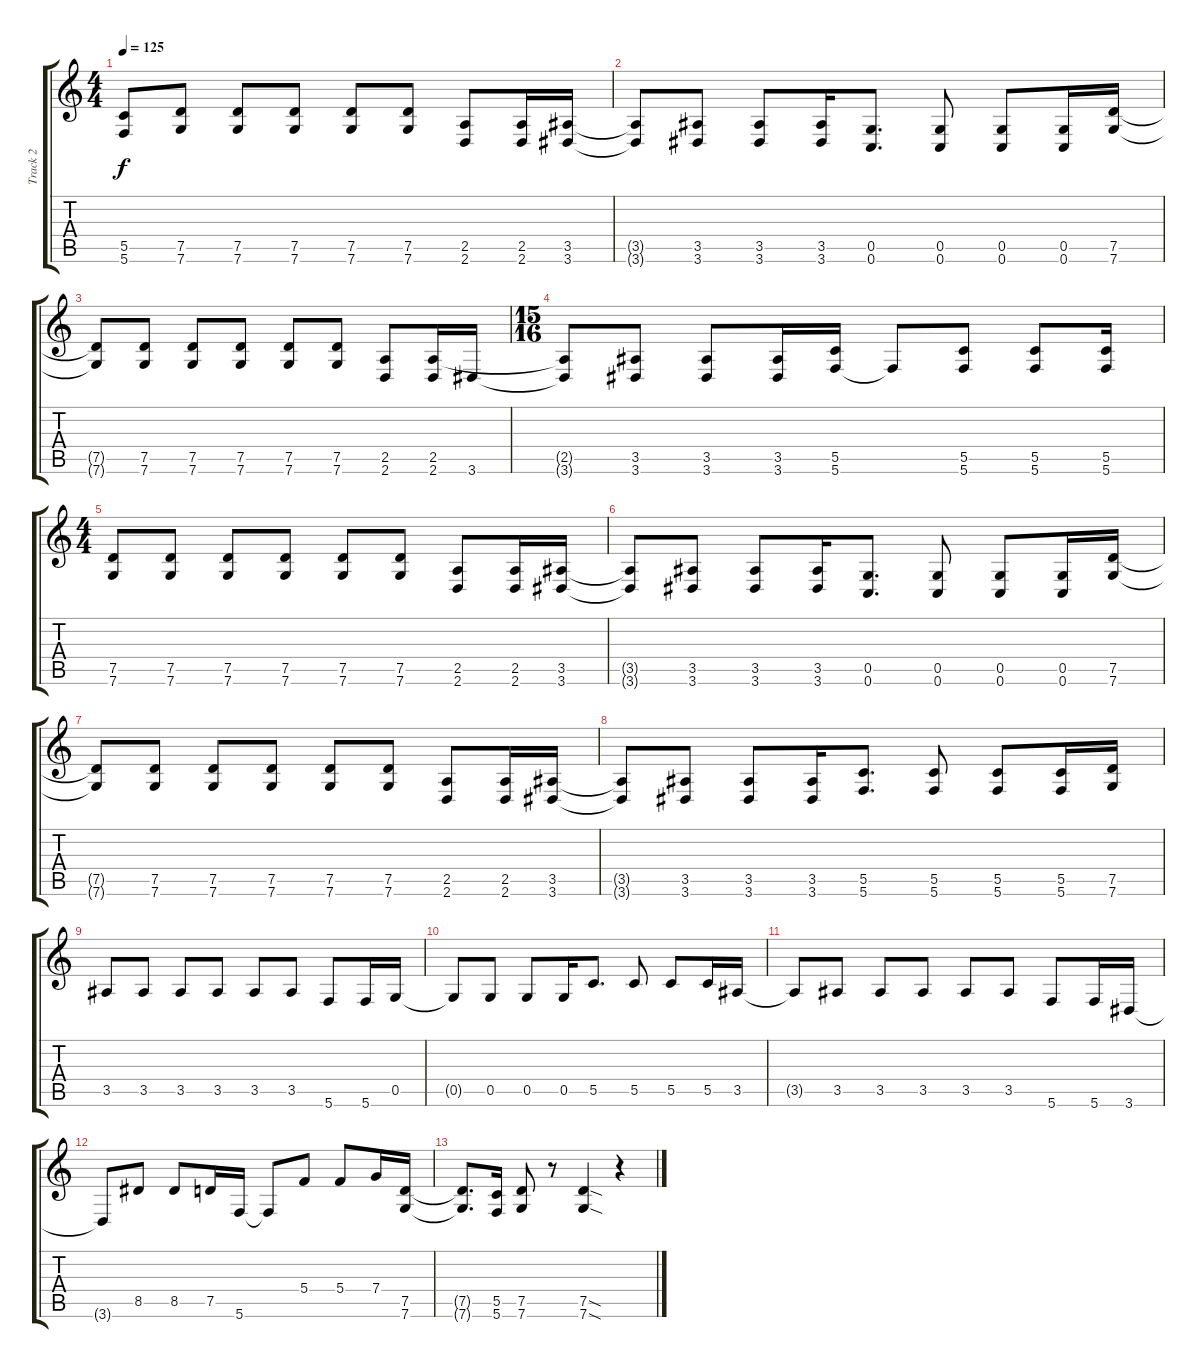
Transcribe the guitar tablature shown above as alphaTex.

\track ("Track 2" "Track 2") {instrument distortionguitar}
\staff {score tabs}
\tuning (D4 A3 F3 C3 G2 C2) {hide}
\ts (4 4)
\tempo 125
\clef g2
\ks c
(5.5{t} 5.6{t}).8{dy f} (7.5 7.6).8 (7.5 7.6).8 (7.5 7.6).8 (7.5 7.6).8 (7.5 7.6).8 (2.5 2.6).8 (2.5 2.6).16 (3.5 3.6).16 |
(3.5{t} 3.6{t}).8 (3.5 3.6).8 (3.5 3.6).8 (3.5 3.6).16 (0.5 0.6).8{d} (0.5 0.6).8 (0.5 0.6).8 (0.5 0.6).16 (7.5 7.6).16 |
(7.5{t} 7.6{t}).8 (7.5 7.6).8 (7.5 7.6).8 (7.5 7.6).8 (7.5 7.6).8 (7.5 7.6).8 (2.5 2.6).8 (2.5 2.6).16 3.6.16 |
\ts (15 16)
(2.5{t} 3.6{t}).8 (3.5 3.6).8 (3.5 3.6).8 (3.5 3.6).16 (5.5 5.6).16 5.6{t}.8 (5.5 5.6).8 (5.5 5.6).8 (5.5 5.6).16 |
\ts (4 4)
(7.5 7.6).8 (7.5 7.6).8 (7.5 7.6).8 (7.5 7.6).8 (7.5 7.6).8 (7.5 7.6).8 (2.5 2.6).8 (2.5 2.6).16 (3.5 3.6).16 |
(3.5{t} 3.6{t}).8 (3.5 3.6).8 (3.5 3.6).8 (3.5 3.6).16 (0.5 0.6).8{d} (0.5 0.6).8 (0.5 0.6).8 (0.5 0.6).16 (7.5 7.6).16 |
(7.5{t} 7.6{t}).8 (7.5 7.6).8 (7.5 7.6).8 (7.5 7.6).8 (7.5 7.6).8 (7.5 7.6).8 (2.5 2.6).8 (2.5 2.6).16 (3.5 3.6).16 |
(3.5{t} 3.6{t}).8 (3.5 3.6).8 (3.5 3.6).8 (3.5 3.6).16 (5.5 5.6).8{d} (5.5 5.6).8 (5.5 5.6).8 (5.5 5.6).16 (7.5 7.6).16 |
3.5.8 3.5.8 3.5.8 3.5.8 3.5.8 3.5.8 5.6.8 5.6.16 0.5.16 |
0.5{t}.8 0.5.8 0.5.8 0.5.16 5.5.8{d} 5.5.8 5.5.8 5.5.16 3.5.16 |
3.5{t}.8 3.5.8 3.5.8 3.5.8 3.5.8 3.5.8 5.6.8 5.6.16 3.6.16 |
3.6{t}.8 8.5.8 8.5.8 7.5.16 5.6.16 5.6{t}.8 5.4.8 5.4.8 7.4.16 (7.5 7.6).16 |
(7.5{t} 7.6{t}).8{d} (5.5 5.6).16 (7.5 7.6).8 r.8 (7.5{sod} 7.6{sod}).4 r.4
